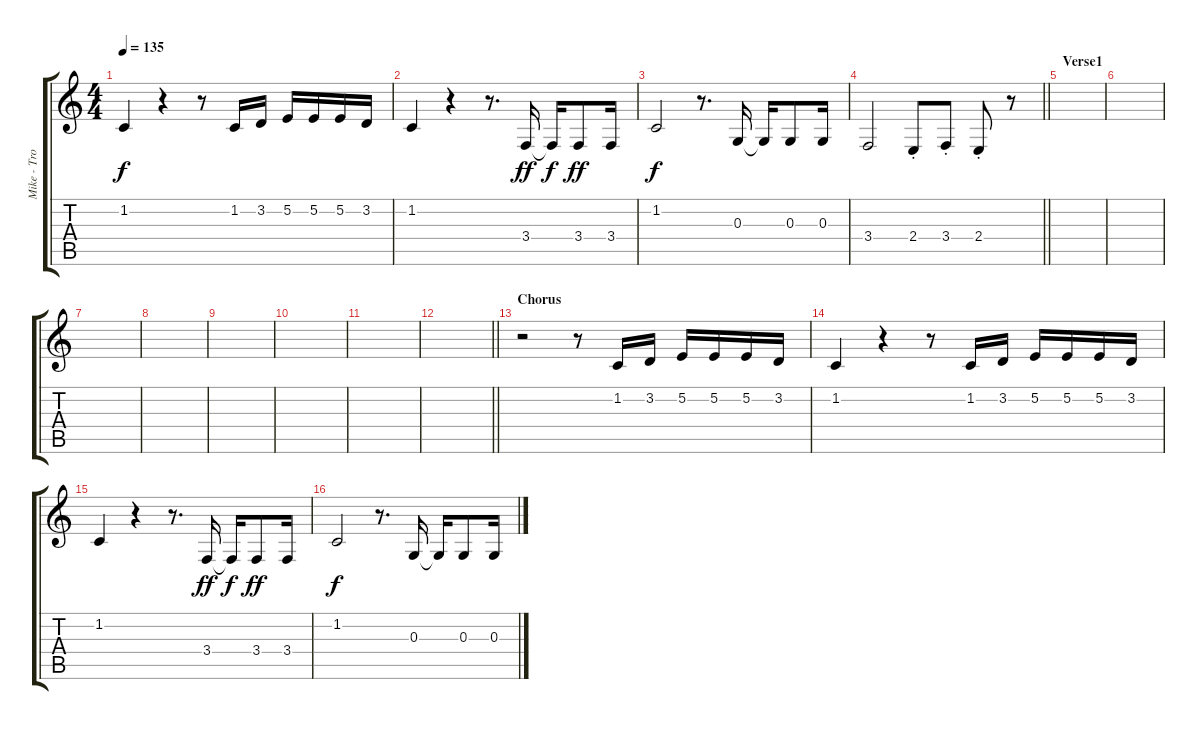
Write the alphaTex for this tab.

\track ("Mike - Trombone" "Mike - Tro") {instrument trombone}
\staff {score tabs}
\tuning (E4 B3 G3 D3 A2 E2) {hide}
\ts (4 4)
\tempo 135
\clef g2
\ks c
1.2.4{dy f} r.4 r.8 1.2.16 3.2.16 5.2.16 5.2.16 5.2.16 3.2.16 |
1.2.4 r.4 r.8{d} 3.4.16{dy ff} 3.4{t}.16{dy f} 3.4.8{dy ff} 3.4.16 |
1.2.2{dy f} r.8{d} 0.3.16 0.3{t}.16 0.3.8 0.3.16 |
\barLineRight lightlight
3.4.2 2.4{st}.8 3.4{st}.8 2.4{st}.8 r.8 |
\section ("" "Verse1")
|
|
|
|
|
|
|
\barLineRight lightlight
|
\section ("" "Chorus")
r.2 r.8 1.2.16 3.2.16 5.2.16 5.2.16 5.2.16 3.2.16 |
1.2.4 r.4 r.8 1.2.16 3.2.16 5.2.16 5.2.16 5.2.16 3.2.16 |
1.2.4 r.4 r.8{d} 3.4.16{dy ff} 3.4{t}.16{dy f} 3.4.8{dy ff} 3.4.16 |
1.2.2{dy f} r.8{d} 0.3.16 0.3{t}.16 0.3.8 0.3.16
